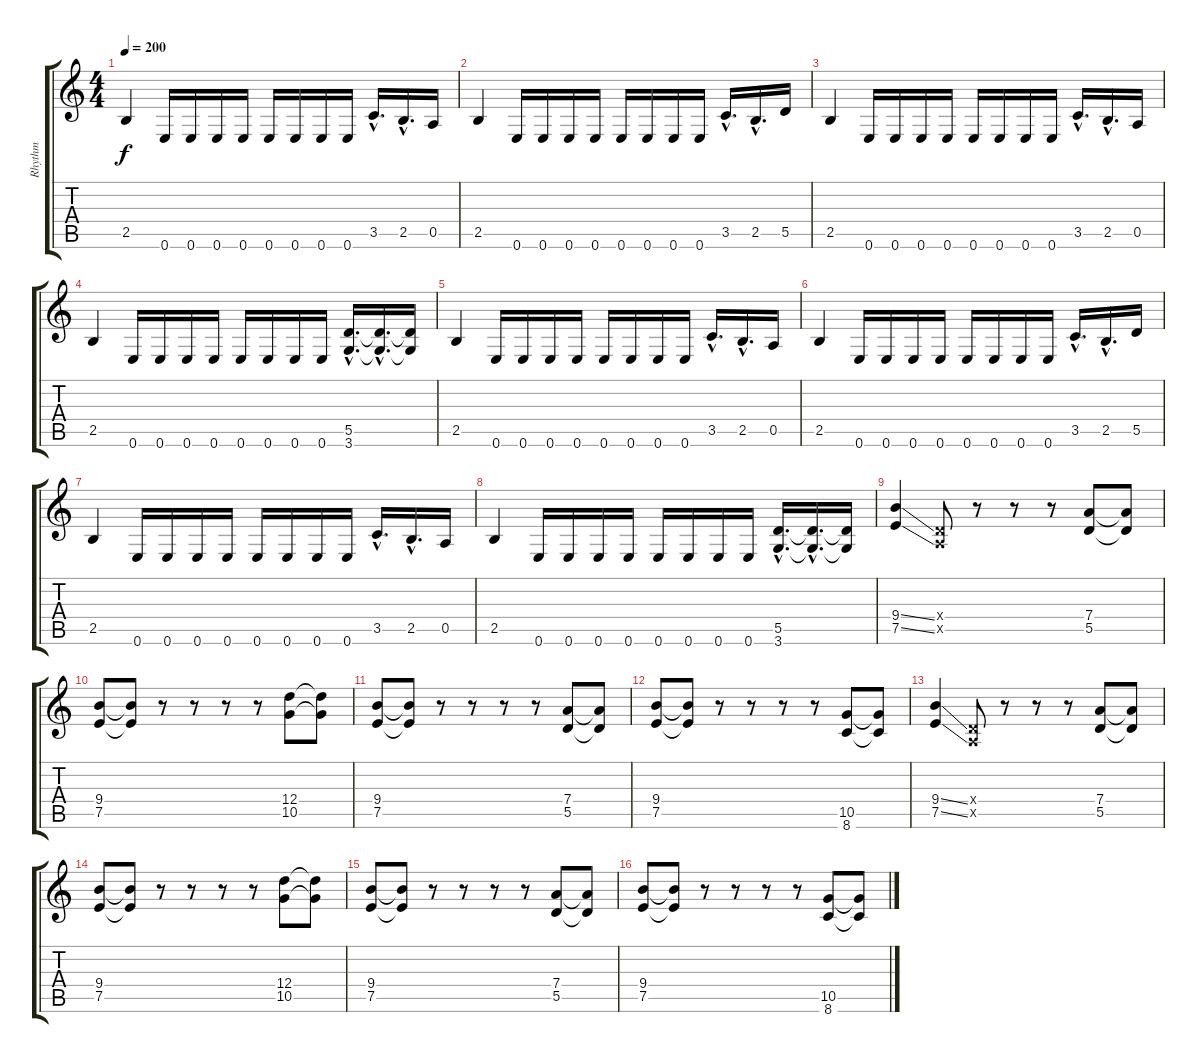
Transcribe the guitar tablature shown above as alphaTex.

\track ("Rhythm" "Rhythm") {instrument distortionguitar}
\staff {score tabs}
\tuning (E4 B3 G3 D3 A2 E2) {hide}
\ts (4 4)
\tempo 200
\clef g2
\ks c
2.5.4{dy f} 0.6.16 0.6.16 0.6.16 0.6.16 0.6.16 0.6.16 0.6.16 0.6.16 3.5{hac}.16{d} 2.5{hac}.16{d} 0.5.16 |
2.5.4 0.6.16 0.6.16 0.6.16 0.6.16 0.6.16 0.6.16 0.6.16 0.6.16 3.5{hac}.16{d} 2.5{hac}.16{d} 5.5.16 |
2.5.4 0.6.16 0.6.16 0.6.16 0.6.16 0.6.16 0.6.16 0.6.16 0.6.16 3.5{hac}.16{d} 2.5{hac}.16{d} 0.5.16 |
2.5.4 0.6.16 0.6.16 0.6.16 0.6.16 0.6.16 0.6.16 0.6.16 0.6.16 (5.5{hac} 3.6{hac}).16{d} (5.5{hac t} 3.6{hac t}).16{d} (5.5{t} 3.6{t}).16 |
2.5.4 0.6.16 0.6.16 0.6.16 0.6.16 0.6.16 0.6.16 0.6.16 0.6.16 3.5{hac}.16{d} 2.5{hac}.16{d} 0.5.16 |
2.5.4 0.6.16 0.6.16 0.6.16 0.6.16 0.6.16 0.6.16 0.6.16 0.6.16 3.5{hac}.16{d} 2.5{hac}.16{d} 5.5.16 |
2.5.4 0.6.16 0.6.16 0.6.16 0.6.16 0.6.16 0.6.16 0.6.16 0.6.16 3.5{hac}.16{d} 2.5{hac}.16{d} 0.5.16 |
2.5.4 0.6.16 0.6.16 0.6.16 0.6.16 0.6.16 0.6.16 0.6.16 0.6.16 (5.5{hac} 3.6{hac}).16{d} (5.5{hac t} 3.6{hac t}).16{d} (5.5{t} 3.6{t}).16 |
(9.4{ss} 7.5{ss}).4 (0.4{x} 0.5{x}).8 r.8 r.8 r.8 (7.4 5.5).8 (7.4{t} 5.5{t}).8 |
(9.4 7.5).8 (9.4{t} 7.5{t}).8 r.8 r.8 r.8 r.8 (12.4 10.5).8 (12.4{t} 10.5{t}).8 |
(9.4 7.5).8 (9.4{t} 7.5{t}).8 r.8 r.8 r.8 r.8 (7.4 5.5).8 (7.4{t} 5.5{t}).8 |
(9.4 7.5).8 (9.4{t} 7.5{t}).8 r.8 r.8 r.8 r.8 (10.5 8.6).8 (10.5{t} 8.6{t}).8 |
(9.4{ss} 7.5{ss}).4 (0.4{x} 0.5{x}).8 r.8 r.8 r.8 (7.4 5.5).8 (7.4{t} 5.5{t}).8 |
(9.4 7.5).8 (9.4{t} 7.5{t}).8 r.8 r.8 r.8 r.8 (12.4 10.5).8 (12.4{t} 10.5{t}).8 |
(9.4 7.5).8 (9.4{t} 7.5{t}).8 r.8 r.8 r.8 r.8 (7.4 5.5).8 (7.4{t} 5.5{t}).8 |
(9.4 7.5).8 (9.4{t} 7.5{t}).8 r.8 r.8 r.8 r.8 (10.5 8.6).8 (10.5{t} 8.6{t}).8
